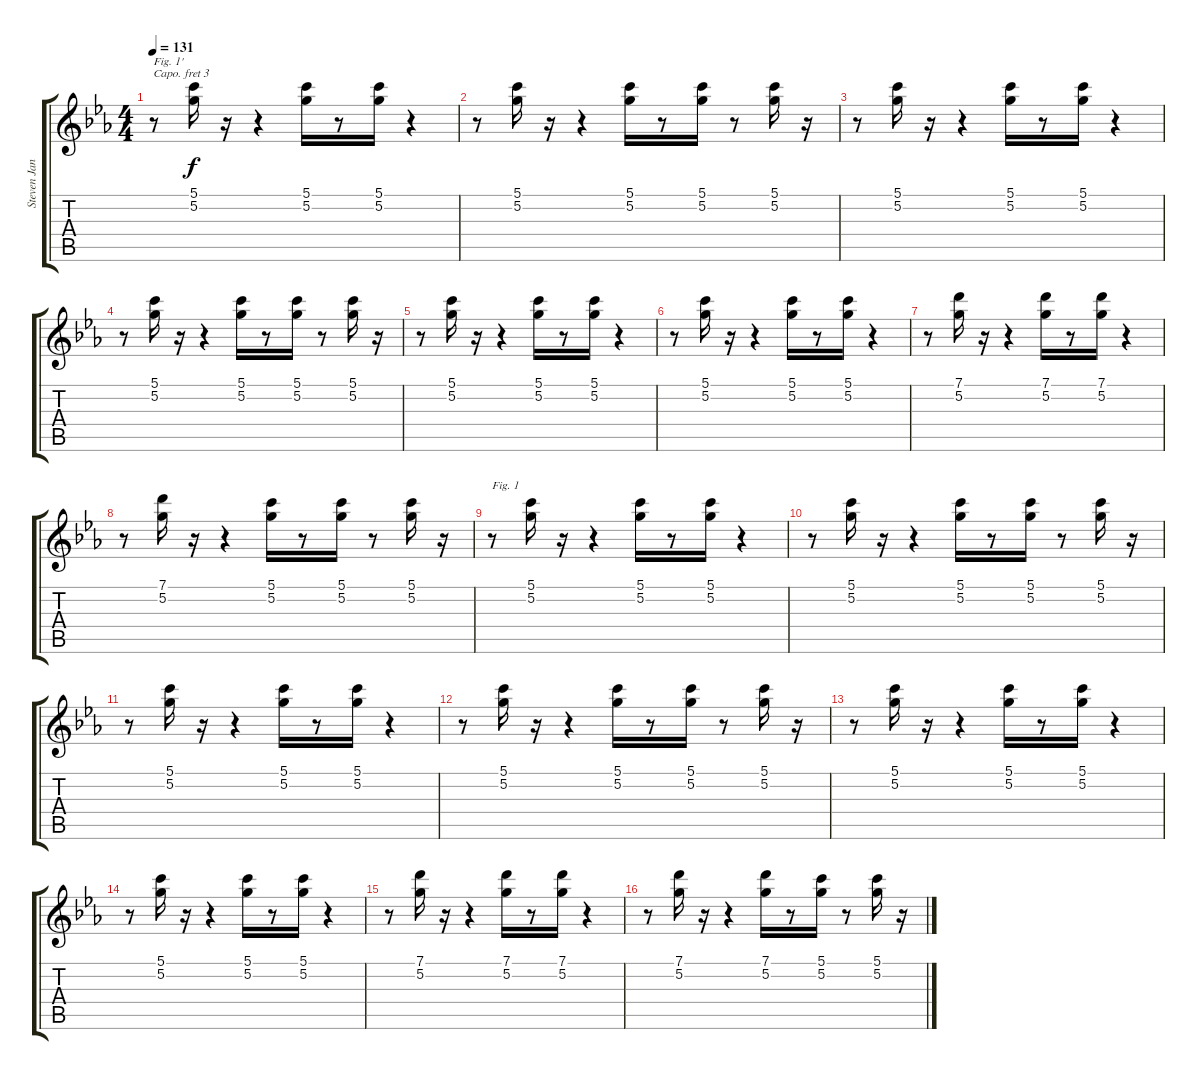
\track ("Steven Janssens (elec. gtr.) Capo 3th" "Steven Jan") {instrument electricguitarclean}
\staff {score tabs}
\capo 3
\tuning (E4 B3 G3 D3 A2 E2) {hide}
\ts (4 4)
\tempo 131
\clef g2
\ks cminor
r.8{txt "Fig. 1'" dy f} (5.1 5.2).16 r.16 r.4 (5.1 5.2).16 r.8 (5.1 5.2).16 r.4 |
r.8 (5.1 5.2).16 r.16 r.4 (5.1 5.2).16 r.8 (5.1 5.2).16 r.8 (5.1 5.2).16 r.16 |
r.8 (5.1 5.2).16 r.16 r.4 (5.1 5.2).16 r.8 (5.1 5.2).16 r.4 |
r.8 (5.1 5.2).16 r.16 r.4 (5.1 5.2).16 r.8 (5.1 5.2).16 r.8 (5.1 5.2).16 r.16 |
r.8 (5.1 5.2).16 r.16 r.4 (5.1 5.2).16 r.8 (5.1 5.2).16 r.4 |
r.8 (5.1 5.2).16 r.16 r.4 (5.1 5.2).16 r.8 (5.1 5.2).16 r.4 |
r.8 (7.1 5.2).16 r.16 r.4 (7.1 5.2).16 r.8 (7.1 5.2).16 r.4 |
r.8 (7.1 5.2).16 r.16 r.4 (5.1 5.2).16 r.8 (5.1 5.2).16 r.8 (5.1 5.2).16 r.16 |
r.8{txt "Fig. 1"} (5.1 5.2).16 r.16 r.4 (5.1 5.2).16 r.8 (5.1 5.2).16 r.4 |
r.8 (5.1 5.2).16 r.16 r.4 (5.1 5.2).16 r.8 (5.1 5.2).16 r.8 (5.1 5.2).16 r.16 |
r.8 (5.1 5.2).16 r.16 r.4 (5.1 5.2).16 r.8 (5.1 5.2).16 r.4 |
r.8 (5.1 5.2).16 r.16 r.4 (5.1 5.2).16 r.8 (5.1 5.2).16 r.8 (5.1 5.2).16 r.16 |
r.8 (5.1 5.2).16 r.16 r.4 (5.1 5.2).16 r.8 (5.1 5.2).16 r.4 |
r.8 (5.1 5.2).16 r.16 r.4 (5.1 5.2).16 r.8 (5.1 5.2).16 r.4 |
r.8 (7.1 5.2).16 r.16 r.4 (7.1 5.2).16 r.8 (7.1 5.2).16 r.4 |
r.8 (7.1 5.2).16 r.16 r.4 (7.1 5.2).16 r.8 (5.1 5.2).16 r.8 (5.1 5.2).16 r.16
